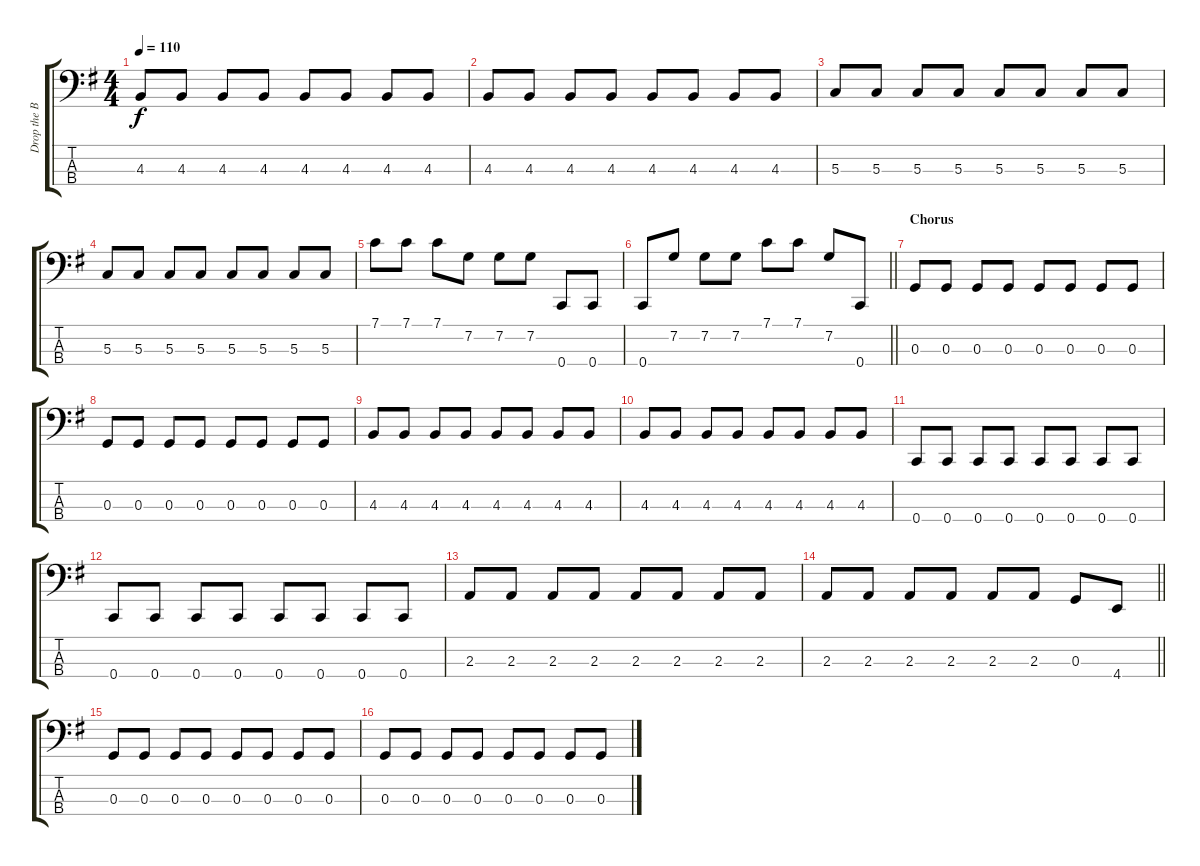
\track ("Drop the Bass" "Drop the B") {instrument electricbasspick}
\staff {score tabs}
\tuning (F2 C2 G1 C1) {hide}
\ts (4 4)
\tempo 110
\clef f4
\ks g
4.3.8{dy f} 4.3.8 4.3.8 4.3.8 4.3.8 4.3.8 4.3.8 4.3.8 |
4.3.8 4.3.8 4.3.8 4.3.8 4.3.8 4.3.8 4.3.8 4.3.8 |
5.3.8 5.3.8 5.3.8 5.3.8 5.3.8 5.3.8 5.3.8 5.3.8 |
5.3.8 5.3.8 5.3.8 5.3.8 5.3.8 5.3.8 5.3.8 5.3.8 |
7.1.8 7.1.8 7.1.8 7.2.8 7.2.8 7.2.8 0.4.8 0.4.8 |
\barLineRight lightlight
0.4.8 7.2.8 7.2.8 7.2.8 7.1.8 7.1.8 7.2.8 0.4.8 |
\section ("" "Chorus")
0.3.8 0.3.8 0.3.8 0.3.8 0.3.8 0.3.8 0.3.8 0.3.8 |
0.3.8 0.3.8 0.3.8 0.3.8 0.3.8 0.3.8 0.3.8 0.3.8 |
4.3.8 4.3.8 4.3.8 4.3.8 4.3.8 4.3.8 4.3.8 4.3.8 |
4.3.8 4.3.8 4.3.8 4.3.8 4.3.8 4.3.8 4.3.8 4.3.8 |
0.4.8 0.4.8 0.4.8 0.4.8 0.4.8 0.4.8 0.4.8 0.4.8 |
0.4.8 0.4.8 0.4.8 0.4.8 0.4.8 0.4.8 0.4.8 0.4.8 |
2.3.8 2.3.8 2.3.8 2.3.8 2.3.8 2.3.8 2.3.8 2.3.8 |
\barLineRight lightlight
2.3.8 2.3.8 2.3.8 2.3.8 2.3.8 2.3.8 0.3.8 4.4.8 |
0.3.8 0.3.8 0.3.8 0.3.8 0.3.8 0.3.8 0.3.8 0.3.8 |
0.3.8 0.3.8 0.3.8 0.3.8 0.3.8 0.3.8 0.3.8 0.3.8
